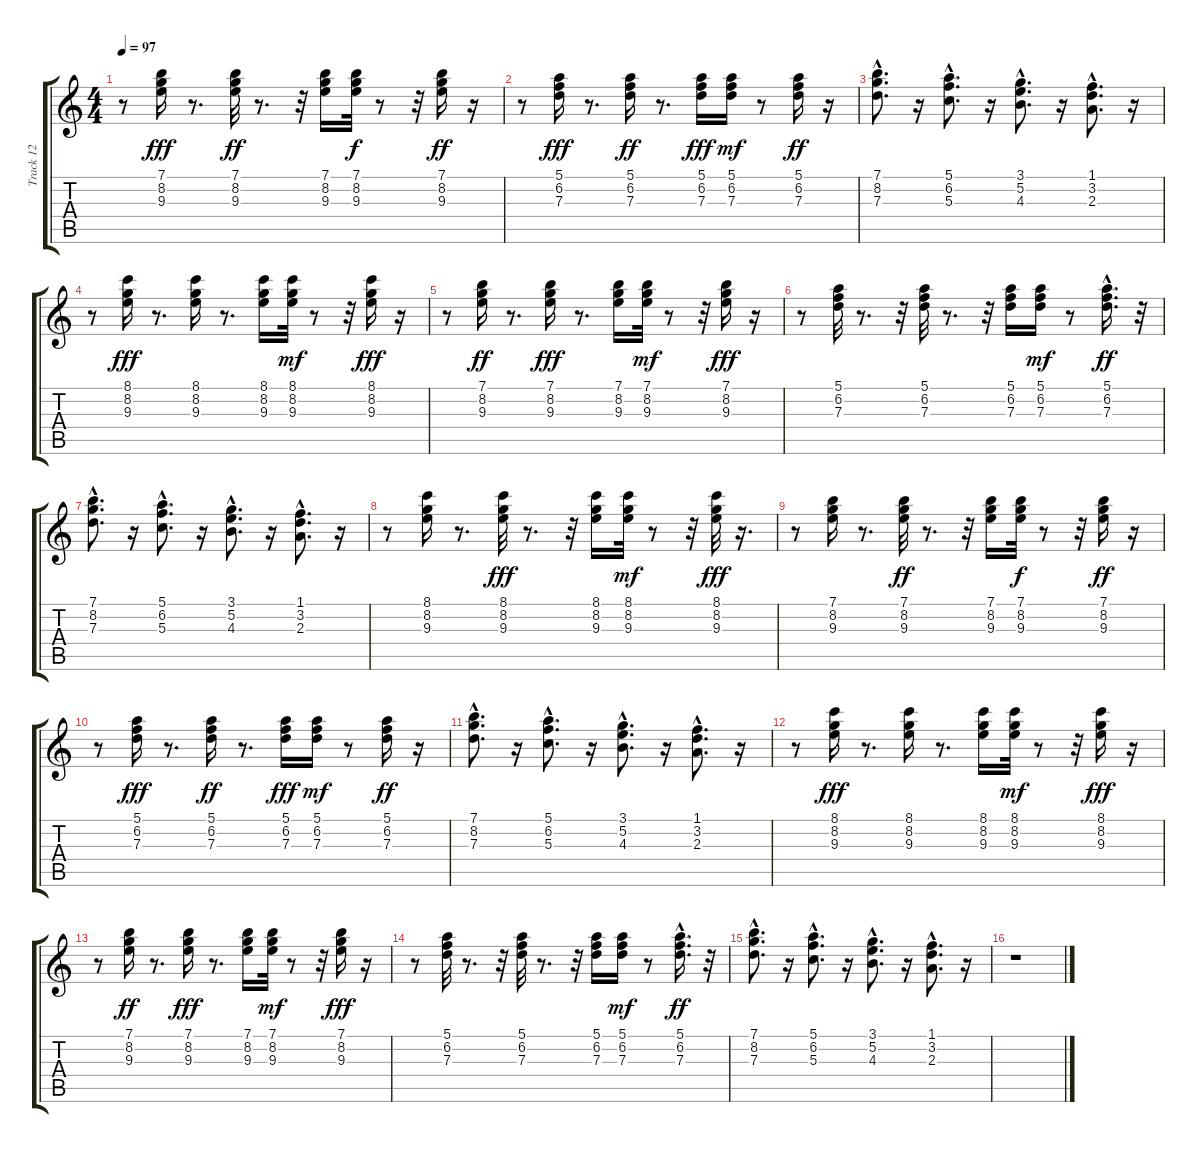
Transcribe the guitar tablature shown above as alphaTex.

\track ("Track 12" "Track 12") {instrument electricguitarjazz}
\staff {score tabs}
\tuning (E4 B3 G3 D3 A2 E2) {hide}
\ts (4 4)
\tempo 97
\clef g2
\ks c
r.8{dy fff} (7.1 8.2 9.3).16 r.8{d} (7.1 8.2 9.3).32{dy ff} r.8{d} r.32 (7.1 8.2 9.3).16 (7.1 8.2 9.3).32{dy f} r.8 r.32 (7.1 8.2 9.3).16{dy ff} r.16 |
r.8 (5.1 6.2 7.3).16{dy fff} r.8{d} (5.1 6.2 7.3).16{dy ff} r.8{d} (5.1 6.2 7.3).16{dy fff} (5.1 6.2 7.3).16{dy mf} r.8 (5.1 6.2 7.3).16{dy ff} r.16 |
(7.1{hac} 8.2{hac} 7.3{hac}).8{d} r.16 (5.1{hac} 6.2{hac} 5.3{hac}).8{d} r.16 (3.1{hac} 5.2{hac} 4.3{hac}).8{d} r.16 (1.1{hac} 3.2{hac} 2.3{hac}).8{d} r.16 |
r.8 (8.1 8.2 9.3).16{dy fff} r.8{d} (8.1 8.2 9.3).16 r.8{d} (8.1 8.2 9.3).16 (8.1 8.2 9.3).32{dy mf} r.8 r.32 (8.1 8.2 9.3).16{dy fff} r.16 |
r.8 (7.1 8.2 9.3).16{dy ff} r.8{d} (7.1 8.2 9.3).16{dy fff} r.8{d} (7.1 8.2 9.3).16 (7.1 8.2 9.3).32{dy mf} r.8 r.32 (7.1 8.2 9.3).16{dy fff} r.16 |
r.8 (5.1 6.2 7.3).32 r.8{d} r.32 (5.1 6.2 7.3).32 r.8{d} r.32 (5.1 6.2 7.3).16 (5.1 6.2 7.3).16{dy mf} r.8 (5.1{hac} 6.2 7.3).16{d dy ff} r.32 |
(7.1{hac} 8.2{hac} 7.3{hac}).8{d} r.16 (5.1{hac} 6.2{hac} 5.3{hac}).8{d} r.16 (3.1{hac} 5.2{hac} 4.3{hac}).8{d} r.16 (1.1{hac} 3.2{hac} 2.3{hac}).8{d} r.16 |
r.8 (8.1 8.2 9.3).16 r.8{d} (8.1 8.2 9.3).32{dy fff} r.8{d} r.32 (8.1 8.2 9.3).16 (8.1 8.2 9.3).32{dy mf} r.8 r.32 (8.1 8.2 9.3).32{dy fff} r.16{d} |
r.8 (7.1 8.2 9.3).16 r.8{d} (7.1 8.2 9.3).32{dy ff} r.8{d} r.32 (7.1 8.2 9.3).16 (7.1 8.2 9.3).32{dy f} r.8 r.32 (7.1 8.2 9.3).16{dy ff} r.16 |
r.8 (5.1 6.2 7.3).16{dy fff} r.8{d} (5.1 6.2 7.3).16{dy ff} r.8{d} (5.1 6.2 7.3).16{dy fff} (5.1 6.2 7.3).16{dy mf} r.8 (5.1 6.2 7.3).16{dy ff} r.16 |
(7.1{hac} 8.2{hac} 7.3{hac}).8{d} r.16 (5.1{hac} 6.2{hac} 5.3{hac}).8{d} r.16 (3.1{hac} 5.2{hac} 4.3{hac}).8{d} r.16 (1.1{hac} 3.2{hac} 2.3{hac}).8{d} r.16 |
r.8 (8.1 8.2 9.3).16{dy fff} r.8{d} (8.1 8.2 9.3).16 r.8{d} (8.1 8.2 9.3).16 (8.1 8.2 9.3).32{dy mf} r.8 r.32 (8.1 8.2 9.3).16{dy fff} r.16 |
r.8 (7.1 8.2 9.3).16{dy ff} r.8{d} (7.1 8.2 9.3).16{dy fff} r.8{d} (7.1 8.2 9.3).16 (7.1 8.2 9.3).32{dy mf} r.8 r.32 (7.1 8.2 9.3).16{dy fff} r.16 |
r.8 (5.1 6.2 7.3).32 r.8{d} r.32 (5.1 6.2 7.3).32 r.8{d} r.32 (5.1 6.2 7.3).16 (5.1 6.2 7.3).16{dy mf} r.8 (5.1{hac} 6.2 7.3).16{d dy ff} r.32 |
(7.1{hac} 8.2{hac} 7.3{hac}).8{d} r.16 (5.1{hac} 6.2{hac} 5.3{hac}).8{d} r.16 (3.1{hac} 5.2{hac} 4.3{hac}).8{d} r.16 (1.1{hac} 3.2{hac} 2.3{hac}).8{d} r.16 |
r.1
